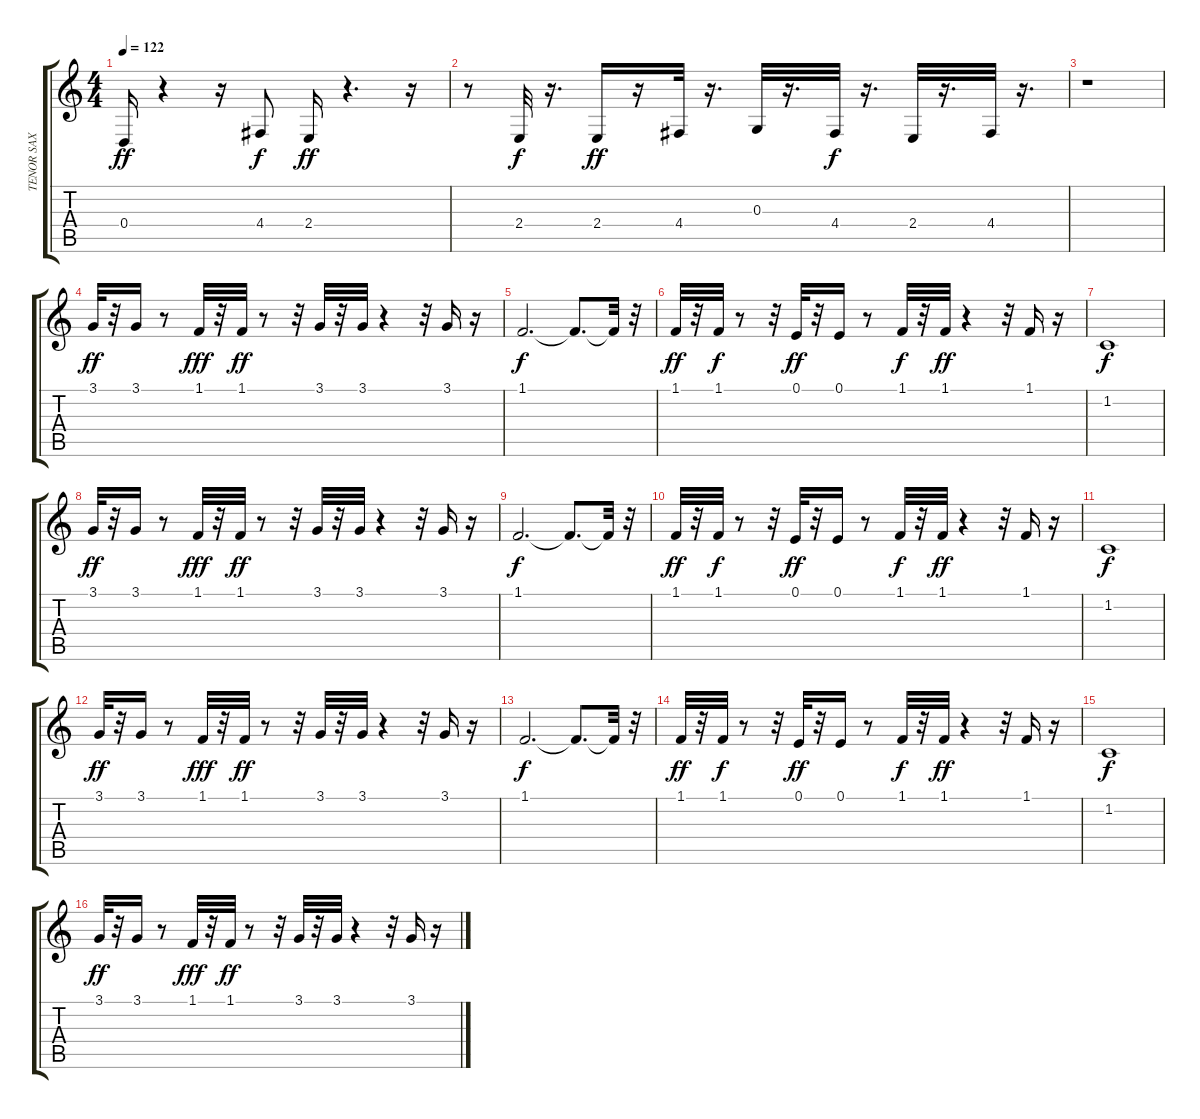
\track ("TENOR SAX" "TENOR SAX") {instrument tenorsax}
\staff {score tabs}
\tuning (E4 B3 G3 D3 A2 E2) {hide}
\ts (4 4)
\tempo 122
\clef g2
\ks c
0.4.16{dy ff} r.4 r.16 4.4.8{dy f} 2.4.16{dy ff} r.4{d} r.16 |
r.8 2.4.32{dy f} r.16{d} 2.4.16{dy ff} r.16 4.4.32 r.16{d} 0.3.32 r.16{d} 4.4.32{dy f} r.16{d} 2.4.32 r.16{d} 4.4.32 r.16{d} |
r.1 |
3.1.32{dy ff} r.32 3.1.16 r.8 1.1.32{dy fff} r.32 1.1.32{dy ff} r.8 r.32 3.1.32 r.32 3.1.32 r.4 r.32 3.1.16 r.16 |
1.1.2{d dy f} 1.1{t}.8{d} 1.1{t}.32 r.32 |
1.1.32{dy ff} r.32 1.1.32{dy f} r.8 r.32 0.1.32{dy ff} r.32 0.1.16 r.8 1.1.32{dy f} r.32 1.1.32{dy ff} r.4 r.32 1.1.16 r.16 |
1.2.1{dy f} |
3.1.32{dy ff} r.32 3.1.16 r.8 1.1.32{dy fff} r.32 1.1.32{dy ff} r.8 r.32 3.1.32 r.32 3.1.32 r.4 r.32 3.1.16 r.16 |
1.1.2{d dy f} 1.1{t}.8{d} 1.1{t}.32 r.32 |
1.1.32{dy ff} r.32 1.1.32{dy f} r.8 r.32 0.1.32{dy ff} r.32 0.1.16 r.8 1.1.32{dy f} r.32 1.1.32{dy ff} r.4 r.32 1.1.16 r.16 |
1.2.1{dy f} |
3.1.32{dy ff} r.32 3.1.16 r.8 1.1.32{dy fff} r.32 1.1.32{dy ff} r.8 r.32 3.1.32 r.32 3.1.32 r.4 r.32 3.1.16 r.16 |
1.1.2{d dy f} 1.1{t}.8{d} 1.1{t}.32 r.32 |
1.1.32{dy ff} r.32 1.1.32{dy f} r.8 r.32 0.1.32{dy ff} r.32 0.1.16 r.8 1.1.32{dy f} r.32 1.1.32{dy ff} r.4 r.32 1.1.16 r.16 |
1.2.1{dy f} |
3.1.32{dy ff} r.32 3.1.16 r.8 1.1.32{dy fff} r.32 1.1.32{dy ff} r.8 r.32 3.1.32 r.32 3.1.32 r.4 r.32 3.1.16 r.16
